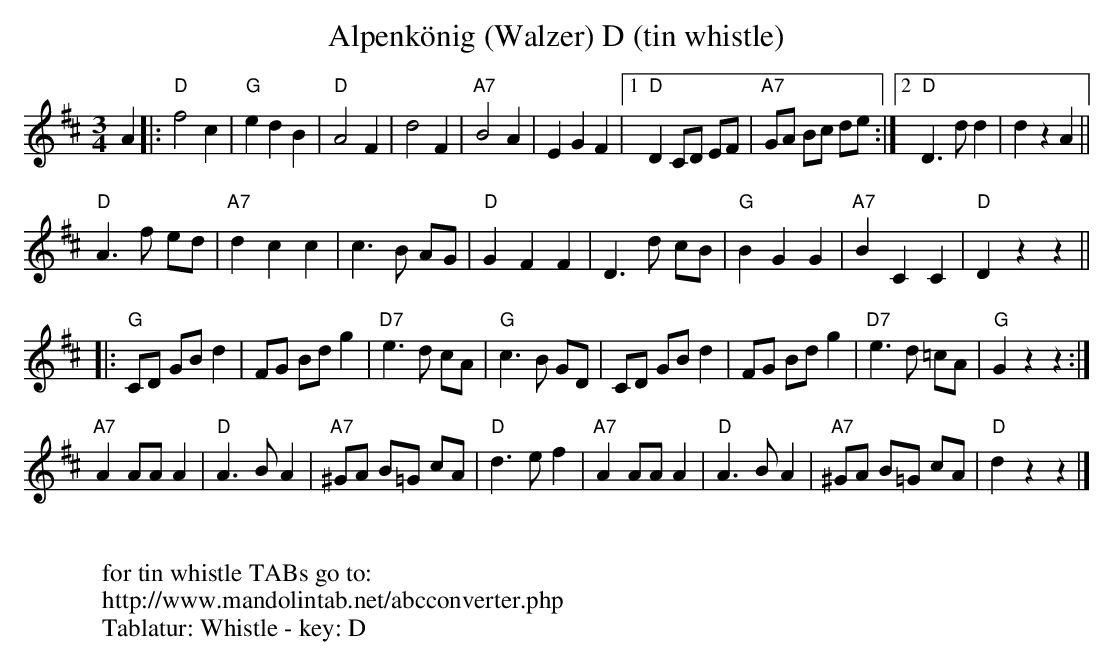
X:1
T:Alpenk\"onig (Walzer) D (tin whistle)
M:3/4
L:1/4
K:Dmaj%%MIDI gchordon
A |: "D"f2c | "G"edB | "D"A2F | d2F | "A7"B2A | EGF |1 "D"D C/2D/2 E/2F/2 | "A7"G/2A/2 B/2c/2 d/2e/2 :|2 "D"D>dd | dzA ||
"D"A>f e/2d/2 | "A7"dcc | c>B A/2G/2 | "D"GFF | D>d c/2B/2 | "G"BGG | "A7"BCC | "D"Dzz ||
|: "G"C/2D/2 G/2B/2d | F/2G/2 B/2d/2g | "D7"e>d c/2A/2 | "G"c>B G/2D/2 | C/2D/2 G/2B/2d | F/2G/2 B/2d/2g | "D7"e>d =c/2A/2 | "G"Gzz :|
"A7"AA/2A/2A | "D"A>BA | "A7"^G/2A/2 B/2=G/2 c/2A/2 | "D"d>ef | "A7"AA/2A/2A | "D"A>BA | "A7"^G/2A/2 B/2=G/2 c/2A/2 | "D"dzz |]
W:
W: for tin whistle TABs go to:
W: http://www.mandolintab.net/abcconverter.php
W: Tablatur: Whistle - key: D
